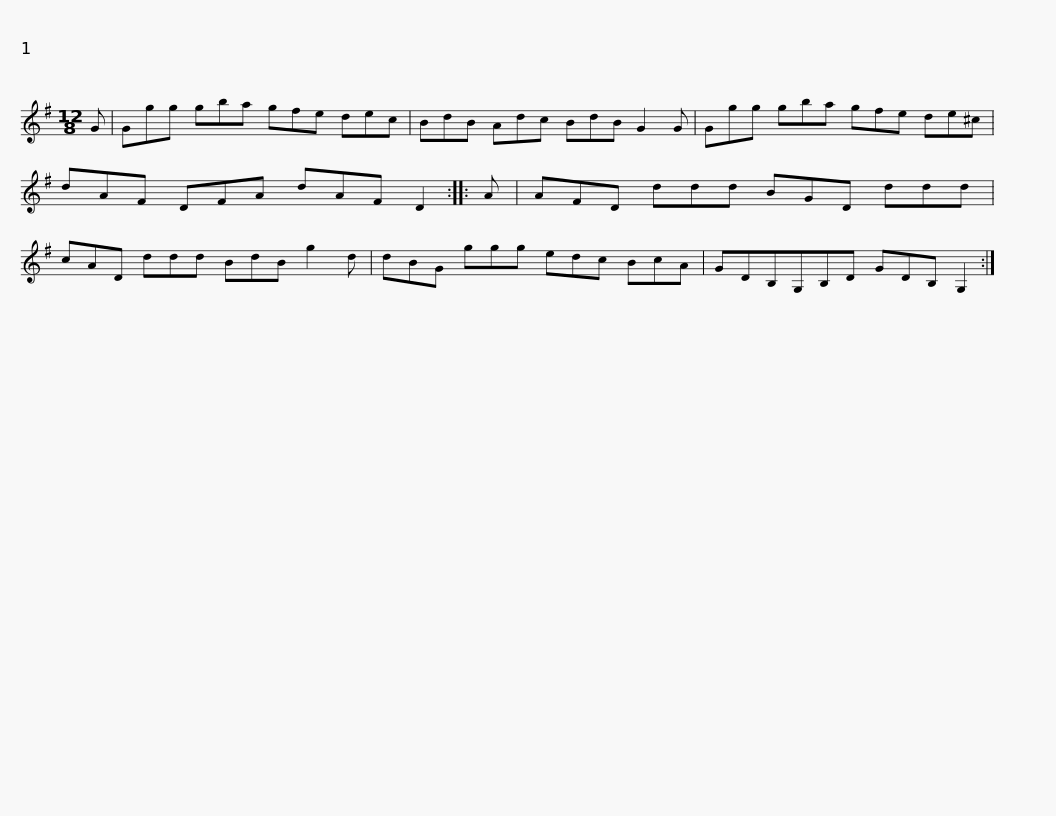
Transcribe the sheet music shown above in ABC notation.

X:1
L:1/8
M:12/8
I:linebreak $
K:G
V:1 treble
V:1
 G | Ggg gba gfe dec | BdB Adc BdB G2 G | Ggg gba gfe de^c |$ dAF DFA dAF D2 :: %5
 A | AFD ddd BGD ddd | cAD ddd BdB g2 d |$ dBG ggg edc BcA | GDB,G,B,D GDB, G,2 :| %10
